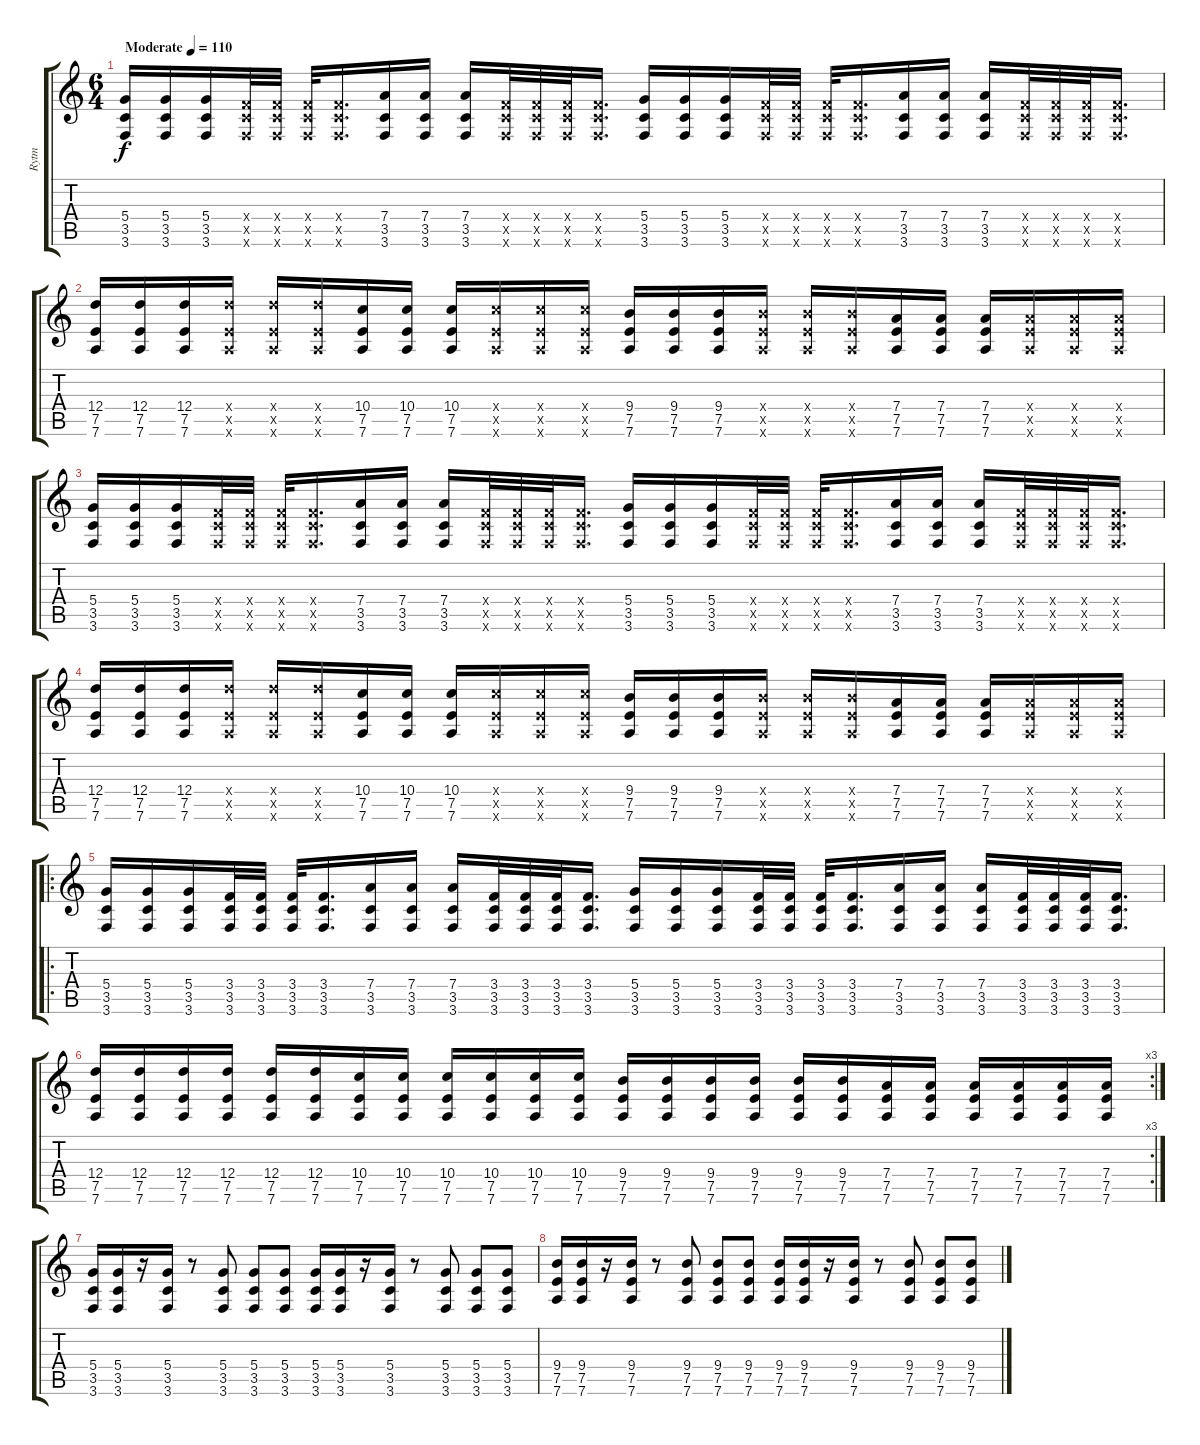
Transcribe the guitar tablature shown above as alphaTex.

\track ("Rytm" "Rytm") {instrument distortionguitar}
\staff {score tabs}
\tuning (E4 B3 G3 D3 A2 D2) {hide}
\ts (6 4)
\tempo (110 "Moderate")
\clef g2
\ks c
(5.4 3.5 3.6).16{dy f instrument distortionguitar} (5.4 3.5 3.6).16 (5.4 3.5 3.6).16 (3.4{x} 3.5{x} 3.6{x}).32 (3.4{x} 3.5{x} 3.6{x}).32 (3.4{x} 3.5{x} 3.6{x}).32 (3.4{x} 3.5{x} 3.6{x}).16{d} (7.4 3.5 3.6).16 (7.4 3.5 3.6).16 (7.4 3.5 3.6).16 (3.4{x} 3.5{x} 3.6{x}).32 (3.4{x} 3.5{x} 3.6{x}).32 (3.4{x} 3.5{x} 3.6{x}).32 (3.4{x} 3.5{x} 3.6{x}).16{d} (5.4 3.5 3.6).16 (5.4 3.5 3.6).16 (5.4 3.5 3.6).16 (3.4{x} 3.5{x} 3.6{x}).32 (3.4{x} 3.5{x} 3.6{x}).32 (3.4{x} 3.5{x} 3.6{x}).32 (3.4{x} 3.5{x} 3.6{x}).16{d} (7.4 3.5 3.6).16 (7.4 3.5 3.6).16 (7.4 3.5 3.6).16 (3.4{x} 3.5{x} 3.6{x}).32 (3.4{x} 3.5{x} 3.6{x}).32 (3.4{x} 3.5{x} 3.6{x}).32 (3.4{x} 3.5{x} 3.6{x}).16{d} |
(12.4 7.5 7.6).16 (12.4 7.5 7.6).16 (12.4 7.5 7.6).16 (12.4{x} 7.5{x} 7.6{x}).16 (12.4{x} 7.5{x} 7.6{x}).16 (12.4{x} 7.5{x} 7.6{x}).16 (10.4 7.5 7.6).16 (10.4 7.5 7.6).16 (10.4 7.5 7.6).16 (10.4{x} 7.5{x} 7.6{x}).16 (10.4{x} 7.5{x} 7.6{x}).16 (10.4{x} 7.5{x} 7.6{x}).16 (9.4 7.5 7.6).16 (9.4 7.5 7.6).16 (9.4 7.5 7.6).16 (9.4{x} 7.5{x} 7.6{x}).16 (9.4{x} 7.5{x} 7.6{x}).16 (9.4{x} 7.5{x} 7.6{x}).16 (7.4 7.5 7.6).16 (7.4 7.5 7.6).16 (7.4 7.5 7.6).16 (7.4{x} 7.5{x} 7.6{x}).16 (7.4{x} 7.5{x} 7.6{x}).16 (7.4{x} 7.5{x} 7.6{x}).16 |
(5.4 3.5 3.6).16 (5.4 3.5 3.6).16 (5.4 3.5 3.6).16 (3.4{x} 3.5{x} 3.6{x}).32 (3.4{x} 3.5{x} 3.6{x}).32 (3.4{x} 3.5{x} 3.6{x}).32 (3.4{x} 3.5{x} 3.6{x}).16{d} (7.4 3.5 3.6).16 (7.4 3.5 3.6).16 (7.4 3.5 3.6).16 (3.4{x} 3.5{x} 3.6{x}).32 (3.4{x} 3.5{x} 3.6{x}).32 (3.4{x} 3.5{x} 3.6{x}).32 (3.4{x} 3.5{x} 3.6{x}).16{d} (5.4 3.5 3.6).16 (5.4 3.5 3.6).16 (5.4 3.5 3.6).16 (3.4{x} 3.5{x} 3.6{x}).32 (3.4{x} 3.5{x} 3.6{x}).32 (3.4{x} 3.5{x} 3.6{x}).32 (3.4{x} 3.5{x} 3.6{x}).16{d} (7.4 3.5 3.6).16 (7.4 3.5 3.6).16 (7.4 3.5 3.6).16 (3.4{x} 3.5{x} 3.6{x}).32 (3.4{x} 3.5{x} 3.6{x}).32 (3.4{x} 3.5{x} 3.6{x}).32 (3.4{x} 3.5{x} 3.6{x}).16{d} |
(12.4 7.5 7.6).16 (12.4 7.5 7.6).16 (12.4 7.5 7.6).16 (12.4{x} 7.5{x} 7.6{x}).16 (12.4{x} 7.5{x} 7.6{x}).16 (12.4{x} 7.5{x} 7.6{x}).16 (10.4 7.5 7.6).16 (10.4 7.5 7.6).16 (10.4 7.5 7.6).16 (10.4{x} 7.5{x} 7.6{x}).16 (10.4{x} 7.5{x} 7.6{x}).16 (10.4{x} 7.5{x} 7.6{x}).16 (9.4 7.5 7.6).16 (9.4 7.5 7.6).16 (9.4 7.5 7.6).16 (9.4{x} 7.5{x} 7.6{x}).16 (9.4{x} 7.5{x} 7.6{x}).16 (9.4{x} 7.5{x} 7.6{x}).16 (7.4 7.5 7.6).16 (7.4 7.5 7.6).16 (7.4 7.5 7.6).16 (7.4{x} 7.5{x} 7.6{x}).16 (7.4{x} 7.5{x} 7.6{x}).16 (7.4{x} 7.5{x} 7.6{x}).16 |
\ro
(5.4 3.5 3.6).16 (5.4 3.5 3.6).16 (5.4 3.5 3.6).16 (3.4 3.5 3.6).32 (3.4 3.5 3.6).32 (3.4 3.5 3.6).32 (3.4 3.5 3.6).16{d} (7.4 3.5 3.6).16 (7.4 3.5 3.6).16 (7.4 3.5 3.6).16 (3.4 3.5 3.6).32 (3.4 3.5 3.6).32 (3.4 3.5 3.6).32 (3.4 3.5 3.6).16{d} (5.4 3.5 3.6).16 (5.4 3.5 3.6).16 (5.4 3.5 3.6).16 (3.4 3.5 3.6).32 (3.4 3.5 3.6).32 (3.4 3.5 3.6).32 (3.4 3.5 3.6).16{d} (7.4 3.5 3.6).16 (7.4 3.5 3.6).16 (7.4 3.5 3.6).16 (3.4 3.5 3.6).32 (3.4 3.5 3.6).32 (3.4 3.5 3.6).32 (3.4 3.5 3.6).16{d} |
\rc 3
(12.4 7.5 7.6).16 (12.4 7.5 7.6).16 (12.4 7.5 7.6).16 (12.4 7.5 7.6).16 (12.4 7.5 7.6).16 (12.4 7.5 7.6).16 (10.4 7.5 7.6).16 (10.4 7.5 7.6).16 (10.4 7.5 7.6).16 (10.4 7.5 7.6).16 (10.4 7.5 7.6).16 (10.4 7.5 7.6).16 (9.4 7.5 7.6).16 (9.4 7.5 7.6).16 (9.4 7.5 7.6).16 (9.4 7.5 7.6).16 (9.4 7.5 7.6).16 (9.4 7.5 7.6).16 (7.4 7.5 7.6).16 (7.4 7.5 7.6).16 (7.4 7.5 7.6).16 (7.4 7.5 7.6).16 (7.4 7.5 7.6).16 (7.4 7.5 7.6).16 |
(5.4 3.5 3.6).16 (5.4 3.5 3.6).16 r.16 (5.4 3.5 3.6).16 r.8 (5.4 3.5 3.6).8 (5.4 3.5 3.6).8 (5.4 3.5 3.6).8 (5.4 3.5 3.6).16 (5.4 3.5 3.6).16 r.16 (5.4 3.5 3.6).16 r.8 (5.4 3.5 3.6).8 (5.4 3.5 3.6).8 (5.4 3.5 3.6).8 |
(9.4 7.5 7.6).16 (9.4 7.5 7.6).16 r.16 (9.4 7.5 7.6).16 r.8 (9.4 7.5 7.6).8 (9.4 7.5 7.6).8 (9.4 7.5 7.6).8 (9.4 7.5 7.6).16 (9.4 7.5 7.6).16 r.16 (9.4 7.5 7.6).16 r.8 (9.4 7.5 7.6).8 (9.4 7.5 7.6).8 (9.4 7.5 7.6).8
